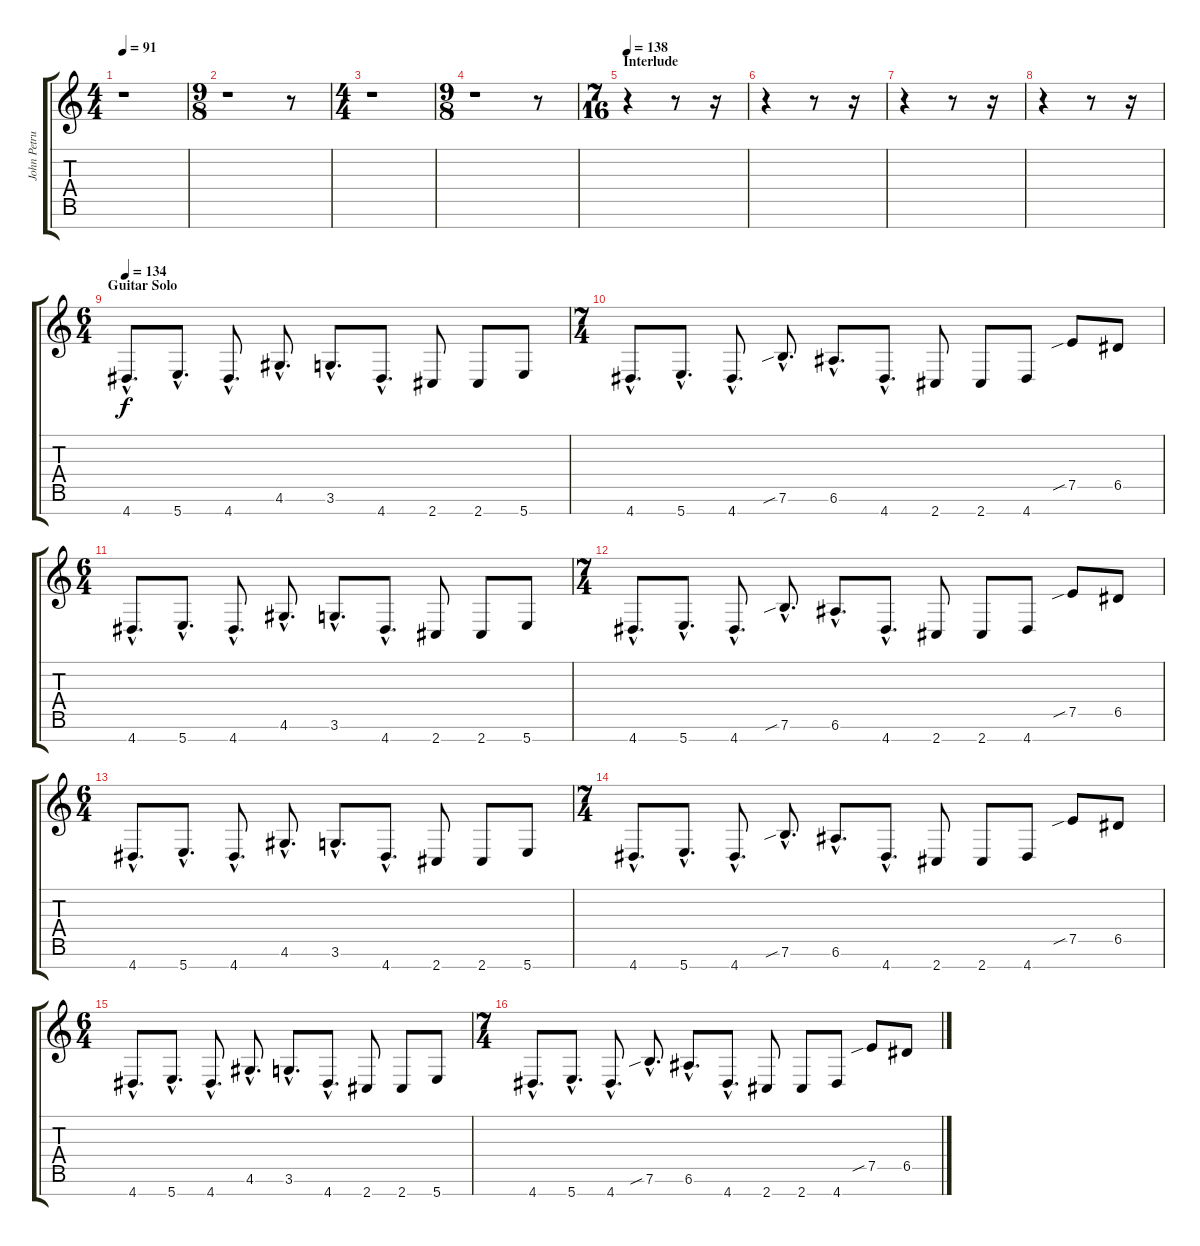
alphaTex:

\track ("John Petrucci" "John Petru") {instrument distortionguitar}
\staff {score tabs}
\tuning (E4 B3 G3 D3 A2 E2 B1) {hide}
\ts (4 4)
\tempo 91
\clef g2
\ks c
r.1{dy mf} |
\ts (9 8)
r.1 r.8 |
\ts (4 4)
r.1 |
\ts (9 8)
r.1 r.8 |
\ts (7 16)
\section ("" "Interlude")
\tempo 138
r.4 r.8 r.16 |
r.4 r.8 r.16 |
r.4 r.8 r.16 |
r.4 r.8 r.16 |
\ts (6 4)
\section ("" "Guitar Solo")
\tempo 134
4.7{hac}.8{d dy f} 5.7{hac}.8{d} 4.7{hac}.8{d} 4.6{hac}.8{d} 3.6{hac}.8{d} 4.7{hac}.8{d} 2.7.8 2.7.8 5.7.8 |
\ts (7 4)
4.7{hac}.8{d} 5.7{hac}.8{d} 4.7{hac}.8{d} 7.6{sib hac}.8{d} 6.6{hac}.8{d} 4.7{hac}.8{d} 2.7.8 2.7.8 4.7.8 7.5{sib}.8 6.5.8 |
\ts (6 4)
4.7{hac}.8{d} 5.7{hac}.8{d} 4.7{hac}.8{d} 4.6{hac}.8{d} 3.6{hac}.8{d} 4.7{hac}.8{d} 2.7.8 2.7.8 5.7.8 |
\ts (7 4)
4.7{hac}.8{d} 5.7{hac}.8{d} 4.7{hac}.8{d} 7.6{sib hac}.8{d} 6.6{hac}.8{d} 4.7{hac}.8{d} 2.7.8 2.7.8 4.7.8 7.5{sib}.8 6.5.8 |
\ts (6 4)
4.7{hac}.8{d} 5.7{hac}.8{d} 4.7{hac}.8{d} 4.6{hac}.8{d} 3.6{hac}.8{d} 4.7{hac}.8{d} 2.7.8 2.7.8 5.7.8 |
\ts (7 4)
4.7{hac}.8{d} 5.7{hac}.8{d} 4.7{hac}.8{d} 7.6{sib hac}.8{d} 6.6{hac}.8{d} 4.7{hac}.8{d} 2.7.8 2.7.8 4.7.8 7.5{sib}.8 6.5.8 |
\ts (6 4)
4.7{hac}.8{d} 5.7{hac}.8{d} 4.7{hac}.8{d} 4.6{hac}.8{d} 3.6{hac}.8{d} 4.7{hac}.8{d} 2.7.8 2.7.8 5.7.8 |
\ts (7 4)
4.7{hac}.8{d} 5.7{hac}.8{d} 4.7{hac}.8{d} 7.6{sib hac}.8{d} 6.6{hac}.8{d} 4.7{hac}.8{d} 2.7.8 2.7.8 4.7.8 7.5{sib}.8 6.5.8
